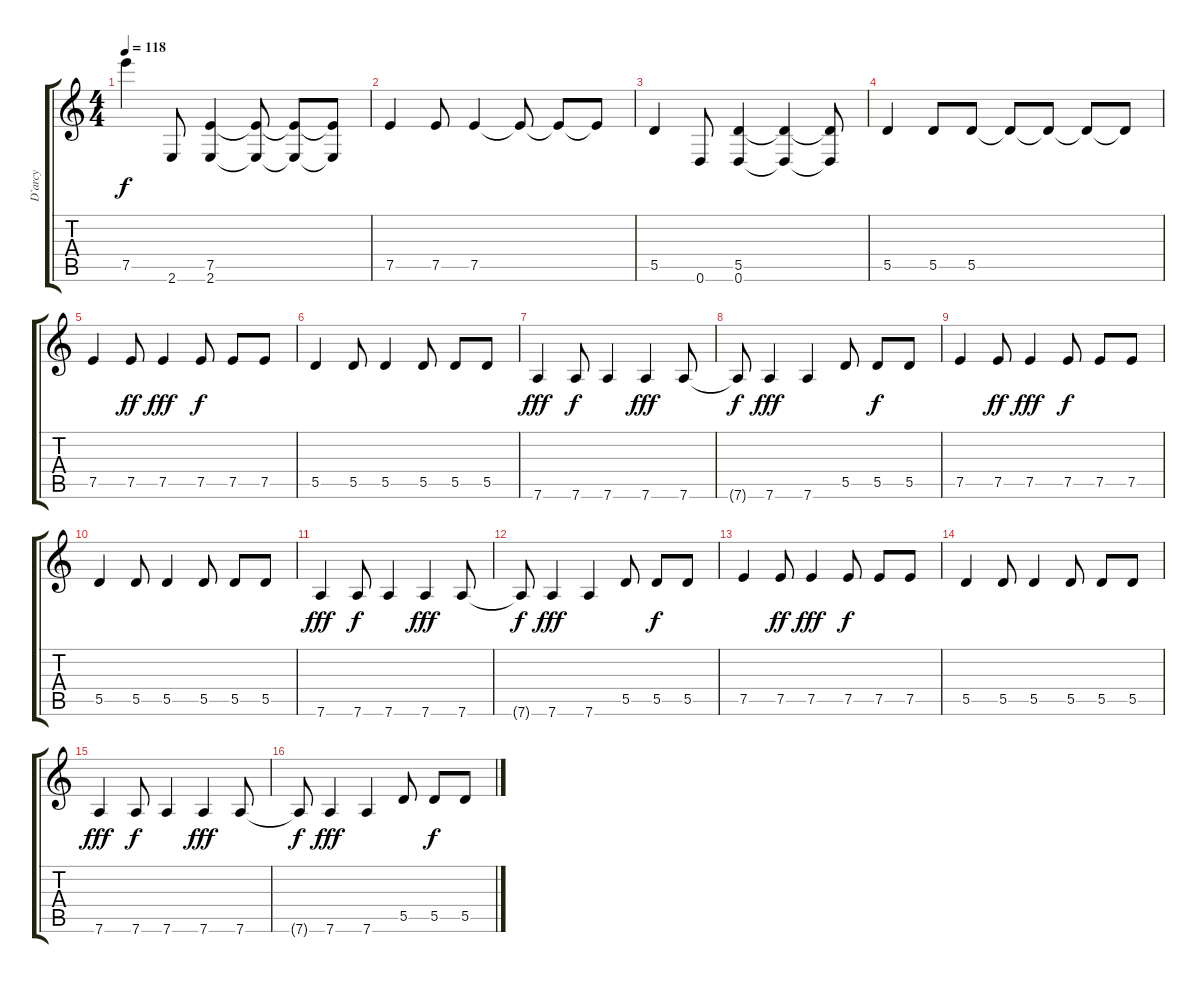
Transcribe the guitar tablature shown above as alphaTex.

\track ("D`arcy" "D`arcy") {instrument electricbassfinger}
\staff {score tabs}
\tuning (E4 B3 G3 D3 A2 D2) {hide}
\ts (4 4)
\tempo 118
\clef g2
\ks c
7.5.4{ot 15mb dy f} 2.6.8 (7.5 2.6).4 (7.5{t} 2.6{t}).8 (7.5{t} 2.6{t}).8 (7.5{t} 2.6{t}).8 |
7.5.4 7.5.8 7.5.4 7.5{t}.8 7.5{t}.8 7.5{t}.8 |
5.5.4 0.6.8 (5.5 0.6).4 (5.5{t} 0.6{t}).4 (5.5{t} 0.6{t}).8 |
5.5.4 5.5.8 5.5.8 5.5{t}.8 5.5{t}.8 5.5{t}.8 5.5{t}.8 |
7.5.4 7.5.8{dy ff} 7.5.4{dy fff} 7.5.8{dy f} 7.5.8 7.5.8 |
5.5.4 5.5.8 5.5.4 5.5.8 5.5.8 5.5.8 |
7.6.4{dy fff} 7.6.8{dy f} 7.6.4 7.6.4{dy fff} 7.6.8 |
7.6{t}.8{dy f} 7.6.4{dy fff} 7.6.4 5.5.8 5.5.8{dy f} 5.5.8 |
7.5.4 7.5.8{dy ff} 7.5.4{dy fff} 7.5.8{dy f} 7.5.8 7.5.8 |
5.5.4 5.5.8 5.5.4 5.5.8 5.5.8 5.5.8 |
7.6.4{dy fff} 7.6.8{dy f} 7.6.4 7.6.4{dy fff} 7.6.8 |
7.6{t}.8{dy f} 7.6.4{dy fff} 7.6.4 5.5.8 5.5.8{dy f} 5.5.8 |
7.5.4 7.5.8{dy ff} 7.5.4{dy fff} 7.5.8{dy f} 7.5.8 7.5.8 |
5.5.4 5.5.8 5.5.4 5.5.8 5.5.8 5.5.8 |
7.6.4{dy fff} 7.6.8{dy f} 7.6.4 7.6.4{dy fff} 7.6.8 |
7.6{t}.8{dy f} 7.6.4{dy fff} 7.6.4 5.5.8 5.5.8{dy f} 5.5.8
